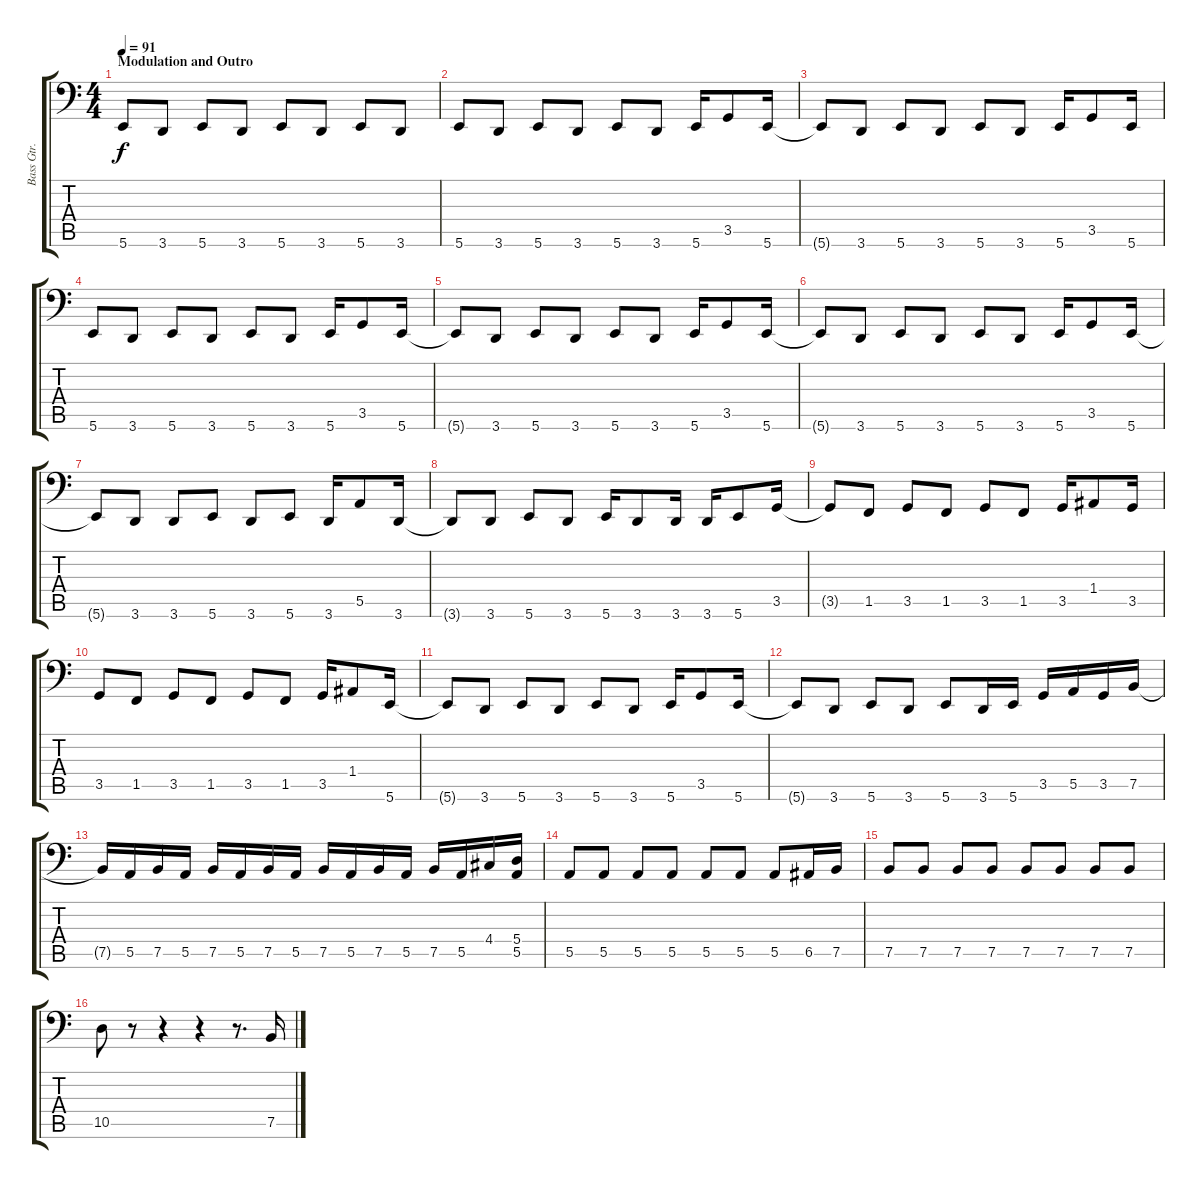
\track ("Bass Gtr." "Bass Gtr.") {instrument electricbassfinger}
\staff {score tabs}
\tuning (C3 G2 D2 A1 E1 B0) {hide}
\ts (4 4)
\section ("" "Modulation and Outro")
\tempo 91
\clef f4
\ks c
5.6{t}.8{dy f} 3.6.8 5.6.8 3.6.8 5.6.8 3.6.8 5.6.8 3.6.8 |
5.6.8 3.6.8 5.6.8 3.6.8 5.6.8 3.6.8 5.6.16 3.5.8 5.6.16 |
5.6{t}.8 3.6.8 5.6.8 3.6.8 5.6.8 3.6.8 5.6.16 3.5.8 5.6.16 |
5.6.8 3.6.8 5.6.8 3.6.8 5.6.8 3.6.8 5.6.16 3.5.8 5.6.16 |
5.6{t}.8 3.6.8 5.6.8 3.6.8 5.6.8 3.6.8 5.6.16 3.5.8 5.6.16 |
5.6{t}.8 3.6.8 5.6.8 3.6.8 5.6.8 3.6.8 5.6.16 3.5.8 5.6.16 |
5.6{t}.8 3.6.8 3.6.8 5.6.8 3.6.8 5.6.8 3.6.16 5.5.8 3.6.16 |
3.6{t}.8 3.6.8 5.6.8 3.6.8 5.6.16 3.6.8 3.6.16 3.6.16 5.6.8 3.5.16 |
3.5{t}.8 1.5.8 3.5.8 1.5.8 3.5.8 1.5.8 3.5.16 1.4.8 3.5.16 |
3.5.8 1.5.8 3.5.8 1.5.8 3.5.8 1.5.8 3.5.16 1.4.8 5.6.16 |
5.6{t}.8 3.6.8 5.6.8 3.6.8 5.6.8 3.6.8 5.6.16 3.5.8 5.6.16 |
5.6{t}.8 3.6.8 5.6.8 3.6.8 5.6.8 3.6.16 5.6.16 3.5.16 5.5.16 3.5.16 7.5.16 |
7.5{t}.16 5.5.16 7.5.16 5.5.16 7.5.16 5.5.16 7.5.16 5.5.16 7.5.16 5.5.16 7.5.16 5.5.16 7.5.16 5.5.16 4.4.16 (5.4 5.5).16 |
5.5.8 5.5.8 5.5.8 5.5.8 5.5.8 5.5.8 5.5.8 6.5.16 7.5.16 |
7.5.8 7.5.8 7.5.8 7.5.8 7.5.8 7.5.8 7.5.8 7.5.8 |
10.5.8 r.8 r.4 r.4 r.8{d} 7.5.16
